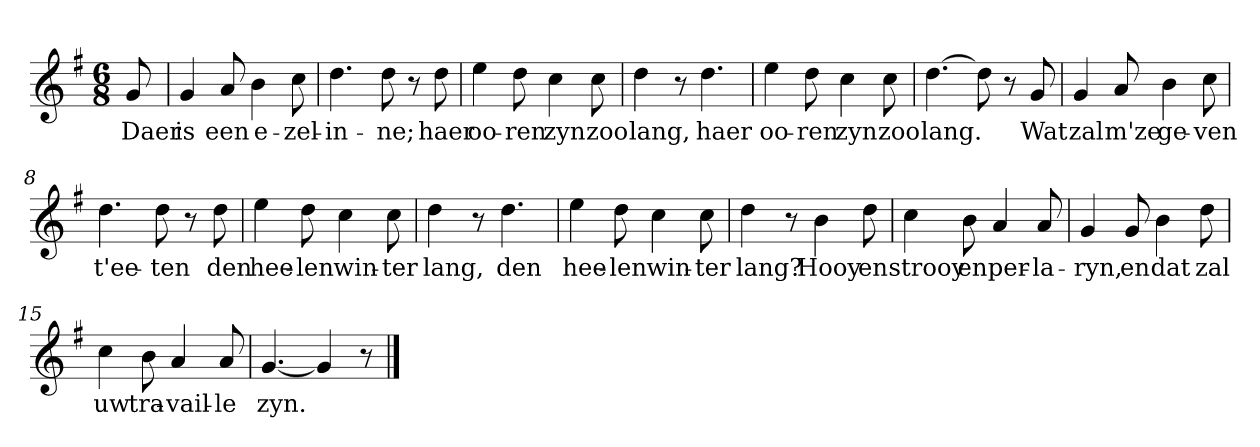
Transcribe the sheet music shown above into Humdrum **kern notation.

**kern	**text
*part1	*part1
*staff1	*staff1
*clefG2	*
*k[f#]	*
*G:	*
*M6/8	*
*MM120	*
=	=
8g	Daer
=1	=1
4g	is
8a	een
4b	e-
8cc	-zel-
=2	=2
4.dd	-in-
8dd	-ne;
8r	.
8dd	haer
=3	=3
4ee	oo-
8dd	-ren
4cc	zyn
8cc	zoo
=4	=4
4dd	lang,
8r	.
4.dd	haer
=5	=5
4ee	oo-
8dd	-ren
4cc	zyn
8cc	zoo
=6	=6
[4.dd	lang.
8dd]	.
8r	.
8g	Wat
=7	=7
4g	zal
8a	m'ze
4b	ge-
8cc	-ven
=8	=8
4.dd	t'ee-
8dd	-ten
8r	.
8dd	den
=9	=9
4ee	hee-
8dd	-len
4cc	win-
8cc	-ter
=10	=10
4dd	lang,
8r	.
4.dd	den
=11	=11
4ee	hee-
8dd	-len
4cc	win-
8cc	-ter
=12	=12
4dd	lang?
8r	.
4b	Hooy
8dd	en
=13	=13
4cc	strooy
8b	en
4a	per-
8a	-la-
=14	=14
4g	-ryn,
8g	en
4b	dat
8dd	zal
=15	=15
4cc	uw
8b	tra-
4a	-vail-
8a	-le
=16	=16
[4.g	zyn.
4g]	.
8r	.
==	==
*-	*-
